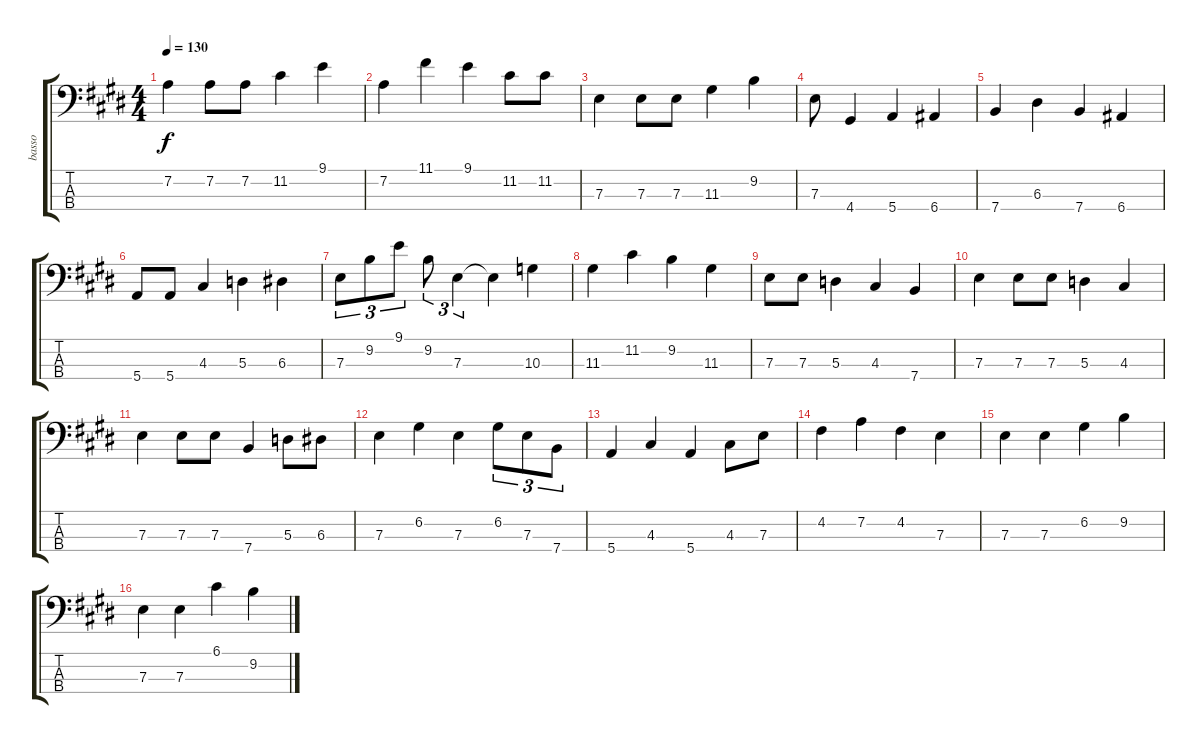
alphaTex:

\track ("basso" "basso") {instrument electricbassfinger}
\staff {score tabs}
\tuning (G2 D2 A1 E1) {hide}
\ts (4 4)
\tempo 130
\clef f4
\ks e
7.2.4{dy f} 7.2.8 7.2.8 11.2.4 9.1.4 |
7.2.4 11.1.4 9.1.4 11.2.8 11.2.8 |
7.3.4 7.3.8 7.3.8 11.3.4 9.2.4 |
7.3.8 4.4.4 5.4.4 6.4.4 |
7.4.4 6.3.4 7.4.4 6.4.4 |
5.4.8 5.4.8 4.3.4 5.3.4 6.3.4 |
7.3.8{tu (3 2)} 9.2.8{tu (3 2)} 9.1.8{tu (3 2)} 9.2.8{tu (3 2)} 7.3.4{tu (3 2)} 7.3{t}.4 10.3.4 |
11.3.4 11.2.4 9.2.4 11.3.4 |
7.3.8 7.3.8 5.3.4 4.3.4 7.4.4 |
7.3.4 7.3.8 7.3.8 5.3.4 4.3.4 |
7.3.4 7.3.8 7.3.8 7.4.4 5.3.8 6.3.8 |
7.3.4 6.2.4 7.3.4 6.2.8{tu (3 2)} 7.3.8{tu (3 2)} 7.4.8{tu (3 2)} |
5.4.4 4.3.4 5.4.4 4.3.8 7.3.8 |
4.2.4 7.2.4 4.2.4 7.3.4 |
7.3.4 7.3.4 6.2.4 9.2.4 |
7.3.4 7.3.4 6.1.4 9.2.4
